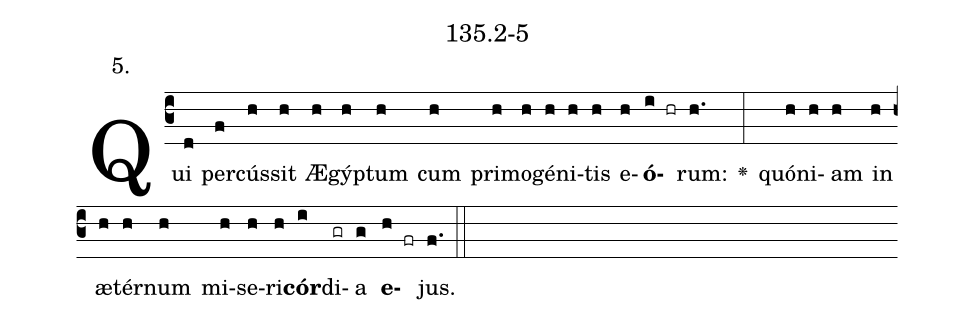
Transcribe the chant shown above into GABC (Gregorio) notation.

name: 135.2-5;
annotation: 5.;
%%
(c3)Qui(d) per(f)cús(h)sit(h) Æ(h)gýp(h)tum(h) cum(h) pri(h)mo(h)gé(h)ni(h)tis(h) e(h)<b>ó</b>(i hr)rum:(h.) <v>\greheightstar</v>(:) quón(h)i(h)am(h) in(h) æ(h)tér(h)num(h) mi(h)se(h)ri(h)<b>cór</b>(i)di(gr)a(g) <b>e</b>(h fr)jus.(f.) (::)


%E(h) u(h) o(i) u(g) a(h) e.(f.) (::)
